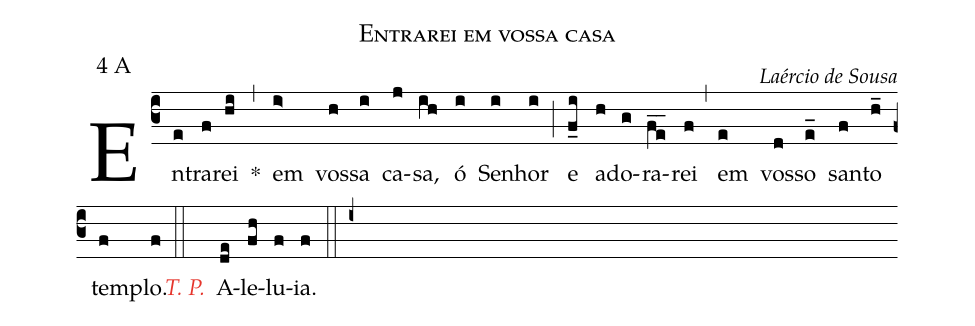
name: Entrarei em vossa casa;
mode: 4;
mode-differentia: A;
commentary: Laércio de Sousa;
%%
(c3)

En(e)tra(f)rei(hi) *(,) em(i>) vos(h)sa(i) ca(j)sa,(ih) ó(i) Se(i)nhor(i) (;) e(f_i) a(h)do(g)ra(f_e_)rei(f) (,) em(e) vos(d)so(e_) san(f)to(h_) tem(f)plo.(f) (::)

<nlba><c><i>T. P.</i></c>() A</nlba>(de)le(fh)lu(f)ia.(f) (::i+)
